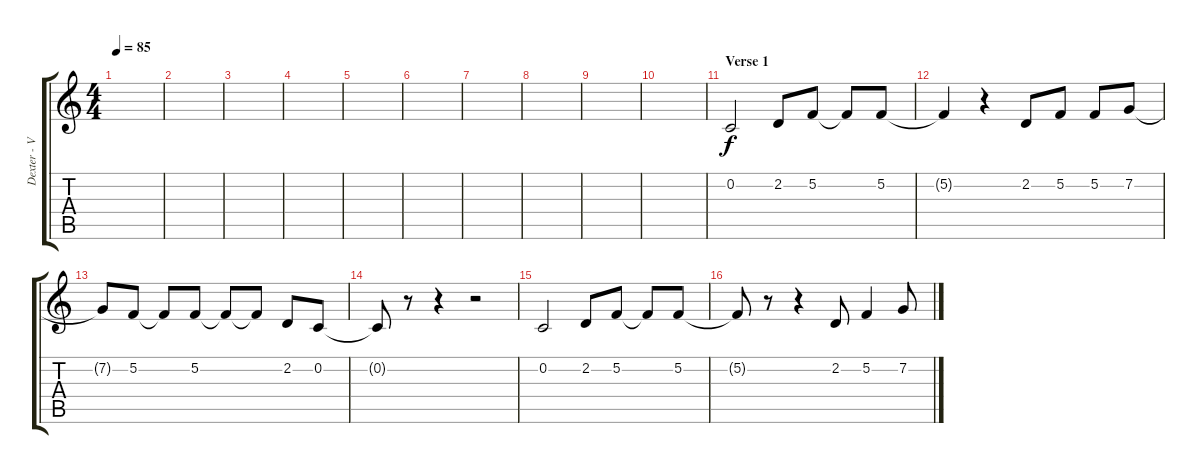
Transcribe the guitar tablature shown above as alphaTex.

\track ("Dexter - Vocals" "Dexter - V") {instrument lead2sawtooth}
\staff {score tabs}
\tuning (F4 C4 Ab3 Eb3 Bb2 F2) {hide}
\ts (4 4)
\tempo 85
\clef g2
\ks c
|
|
|
|
|
|
|
|
|
|
\section ("" "Verse 1")
0.2.2 2.2.8 5.2.8 5.2{t}.8 5.2.8 |
5.2{t}.4 r.4 2.2.8 5.2.8 5.2.8 7.2.8 |
7.2{t}.8 5.2.8 5.2{t}.8 5.2.8 5.2{t}.8 5.2{t}.8 2.2.8 0.2.8 |
0.2{t}.8 r.8 r.4 r.2 |
0.2.2 2.2.8 5.2.8 5.2{t}.8 5.2.8 |
5.2{t}.8 r.8 r.4 2.2.8 5.2.4 7.2.8
